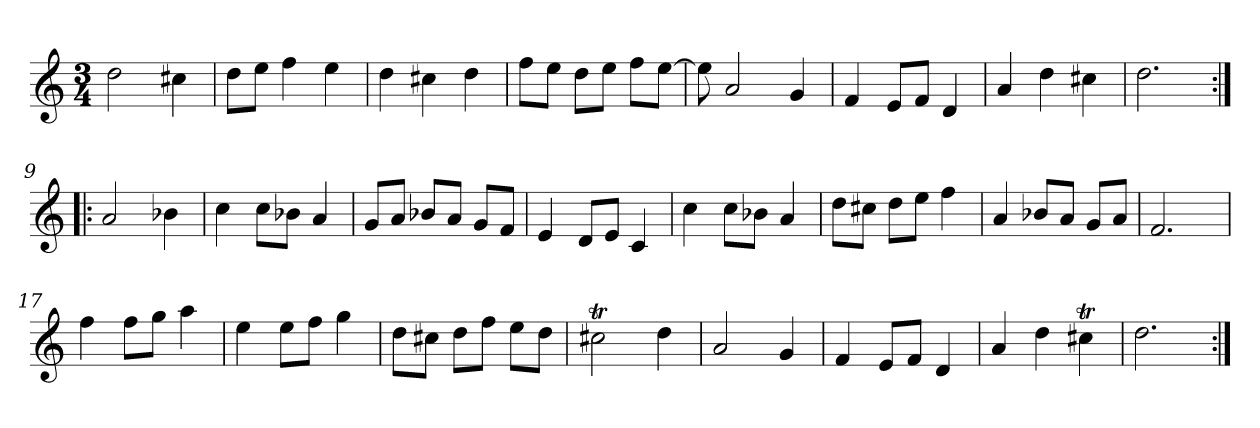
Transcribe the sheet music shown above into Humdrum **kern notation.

**kern
*part1
*staff1
*clefG2
*k[]
*D:dor
*M3/4
*MM120
=1
2dd
4cc#X
=2
8dd\L
8ee\J
4ff
4ee
=3
4dd
4cc#X
4dd
=4
8ff\L
8ee\J
8dd\L
8ee\J
8ff\L
[8ee\J
=5
8ee]
2a
4g
=6
4f
8e/L
8f/J
4d
=7
4a
4dd
4cc#X
=8
2.dd
=9:|!|:
2a
4b-X
=10
4cc
8cc\L
8b-X\J
4a
=11
8g/L
8a/J
8b-X/L
8a/J
8g/L
8f/J
=12
4e
8d/L
8e/J
4c
=13
4cc
8cc\L
8b-X\J
4a
=14
8dd\L
8cc#X\J
8dd\L
8ee\J
4ff
=15
4a
8b-X/L
8a/J
8g/L
8a/J
=16
2.f
=17
4ff
8ff\L
8gg\J
4aa
=18
4ee
8ee\L
8ff\J
4gg
=19
8dd\L
8cc#X\J
8dd\L
8ff\J
8ee\L
8dd\J
=20
2cc#Xt
4dd
=21
2a
4g
=22
4f
8e/L
8f/J
4d
=23
4a
4dd
4cc#Xt
=24
2.dd
=:|!
*-
